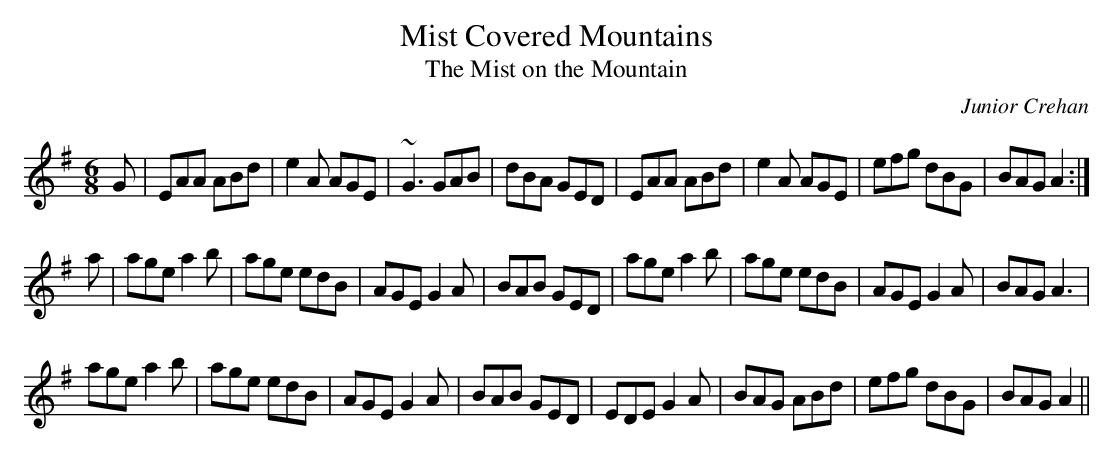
X:1
T:Mist Covered Mountains
T:The Mist on the Mountain
M:6/8
L:1/8
C:Junior Crehan
K:Ador
G|EAA ABd|e2 A AGE|~G3 GAB|dBA GED|\
EAA ABd|e2A AGE|efg dBG|BAG A2:|
a|age a2b|age edB|AGE G2A|BAB GED|\
age a2b|age edB|AGE G2A|BAG A3|
age a2b|age edB|AGE G2A|BAB GED|\
EDE G2A|BAG ABd|efg dBG|BAG A2||
